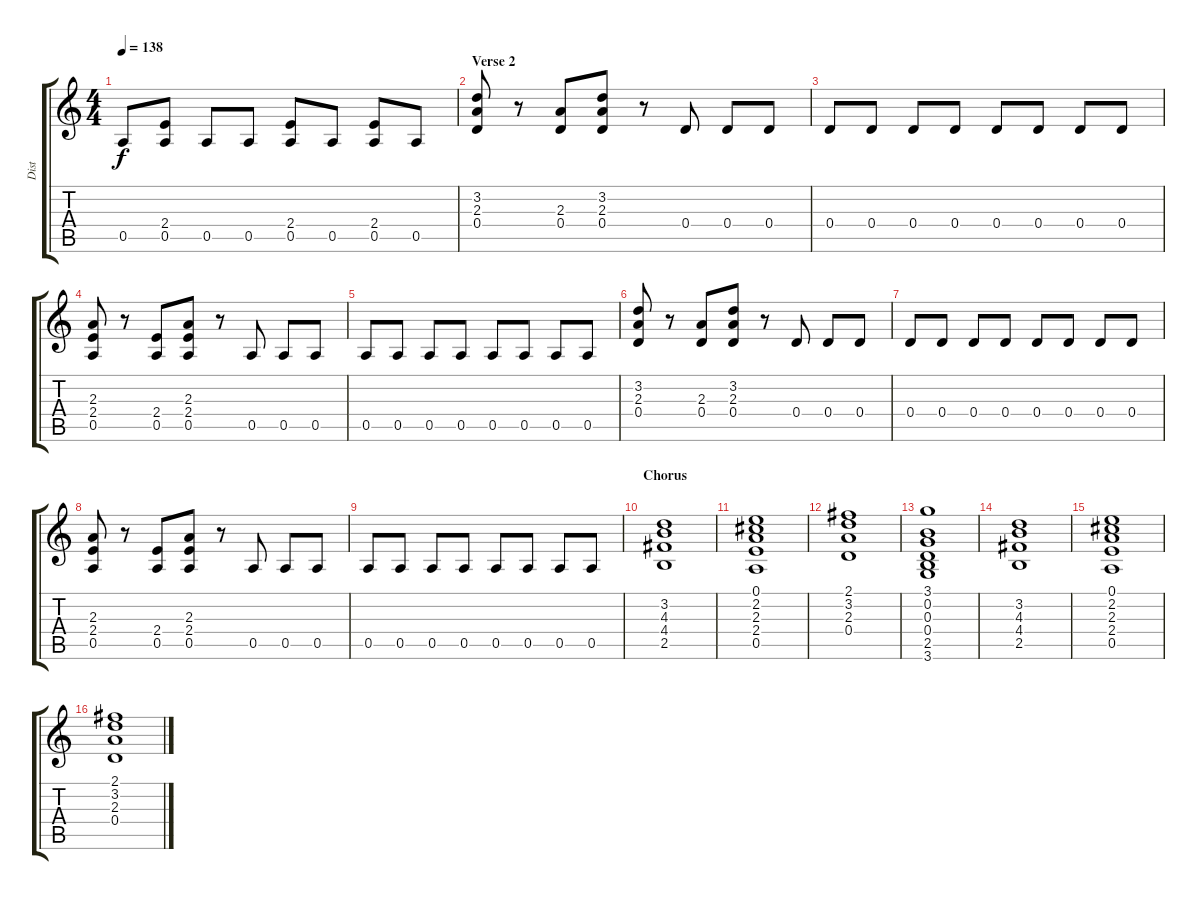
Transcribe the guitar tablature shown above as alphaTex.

\track ("Dist" "Dist") {instrument overdrivenguitar}
\staff {score tabs}
\tuning (E4 B3 G3 D3 A2 E2) {hide}
\ts (4 4)
\tempo 138
\clef g2
\ks c
0.5.8{dy f} (2.4 0.5).8 0.5.8 0.5.8 (2.4 0.5).8 0.5.8 (2.4 0.5).8 0.5.8 |
\section ("" "Verse 2")
(3.2 2.3 0.4).8 r.8 (2.3 0.4).8 (3.2 2.3 0.4).8 r.8 0.4.8 0.4.8 0.4.8 |
0.4.8 0.4.8 0.4.8 0.4.8 0.4.8 0.4.8 0.4.8 0.4.8 |
(2.3 2.4 0.5).8 r.8 (2.4 0.5).8 (2.3 2.4 0.5).8 r.8 0.5.8 0.5.8 0.5.8 |
0.5.8 0.5.8 0.5.8 0.5.8 0.5.8 0.5.8 0.5.8 0.5.8 |
(3.2 2.3 0.4).8 r.8 (2.3 0.4).8 (3.2 2.3 0.4).8 r.8 0.4.8 0.4.8 0.4.8 |
0.4.8 0.4.8 0.4.8 0.4.8 0.4.8 0.4.8 0.4.8 0.4.8 |
(2.3 2.4 0.5).8 r.8 (2.4 0.5).8 (2.3 2.4 0.5).8 r.8 0.5.8 0.5.8 0.5.8 |
0.5.8 0.5.8 0.5.8 0.5.8 0.5.8 0.5.8 0.5.8 0.5.8 |
\section ("" "Chorus")
(3.2 4.3 4.4 2.5).1 |
(0.1 2.2 2.3 2.4 0.5).1 |
(2.1 3.2 2.3 0.4).1 |
(3.1 0.2 0.3 0.4 2.5 3.6).1 |
(3.2 4.3 4.4 2.5).1 |
(0.1 2.2 2.3 2.4 0.5).1 |
(2.1 3.2 2.3 0.4).1
